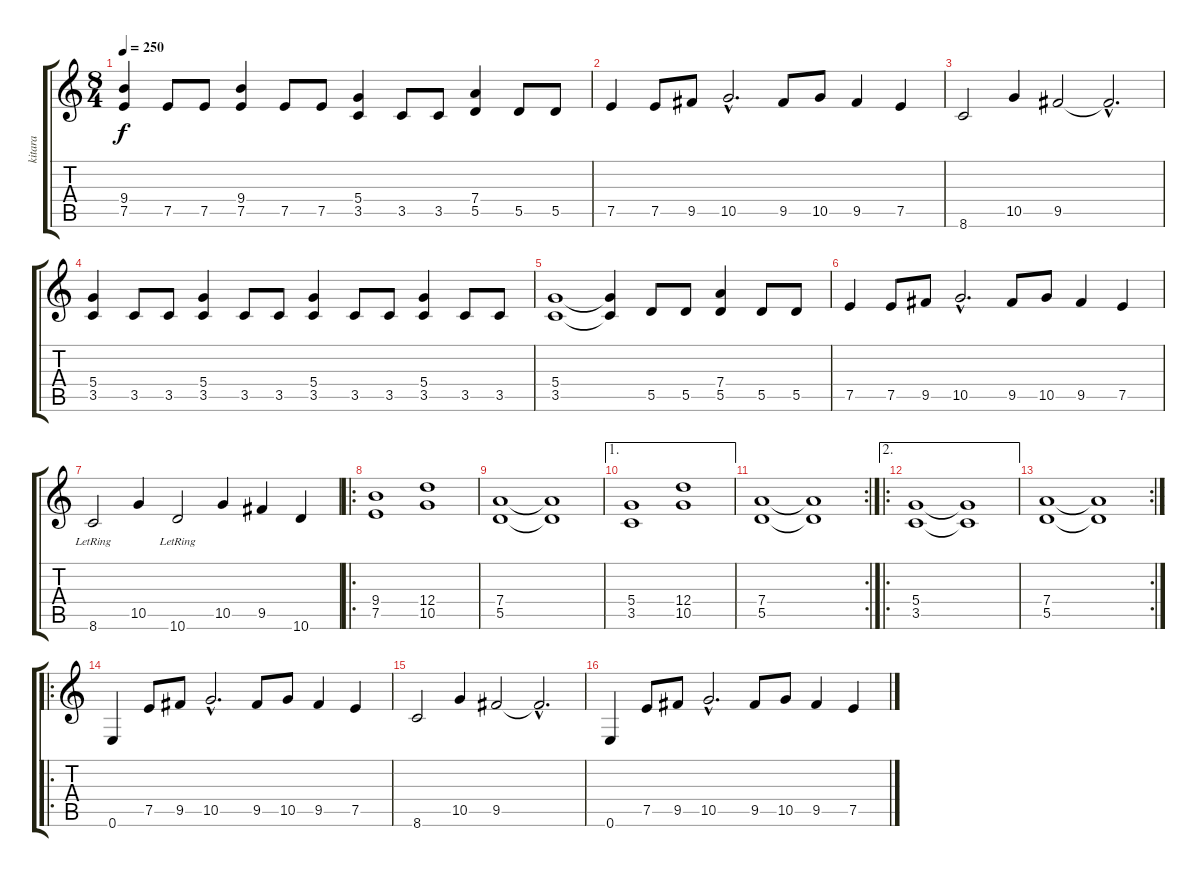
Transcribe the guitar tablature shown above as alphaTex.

\track ("kitara" "kitara") {instrument overdrivenguitar}
\staff {score tabs}
\tuning (E4 B3 G3 D3 A2 E2) {hide}
\ts (8 4)
\tempo 250
\clef g2
\ks c
(9.4 7.5).4{dy f} 7.5.8 7.5.8 (9.4 7.5).4 7.5.8 7.5.8 (5.4 3.5).4 3.5.8 3.5.8 (7.4 5.5).4 5.5.8 5.5.8 |
7.5.4 7.5.8 9.5.8 10.5{hac}.2{d} 9.5.8 10.5.8 9.5.4 7.5.4 |
8.6.2 10.5.4 9.5.2 9.5{hac t}.2{d} |
(5.4 3.5).4 3.5.8 3.5.8 (5.4 3.5).4 3.5.8 3.5.8 (5.4 3.5).4 3.5.8 3.5.8 (5.4 3.5).4 3.5.8 3.5.8 |
(5.4 3.5).1 (5.4{t} 3.5{t}).4 5.5.8 5.5.8 (7.4 5.5).4 5.5.8 5.5.8 |
7.5.4 7.5.8 9.5.8 10.5{hac}.2{d} 9.5.8 10.5.8 9.5.4 7.5.4 |
8.6{lr}.2 10.5.4 10.6{lr}.2 10.5.4 9.5.4 10.6.4 |
\ro
(9.4 7.5).1 (12.4 10.5).1 |
(7.4 5.5).1 (7.4{t} 5.5{t}).1 |
\ae 1
(5.4 3.5).1 (12.4 10.5).1 |
\rc 2
(7.4 5.5).1 (7.4{t} 5.5{t}).1 |
\ae 2
\ro
(5.4 3.5).1 (5.4{t} 3.5{t}).1 |
\rc 2
(7.4 5.5).1 (7.4{t} 5.5{t}).1 |
\ro
0.6.4 7.5.8 9.5.8 10.5{hac}.2{d} 9.5.8 10.5.8 9.5.4 7.5.4 |
8.6.2 10.5.4 9.5.2 9.5{hac t}.2{d} |
0.6.4 7.5.8 9.5.8 10.5{hac}.2{d} 9.5.8 10.5.8 9.5.4 7.5.4
